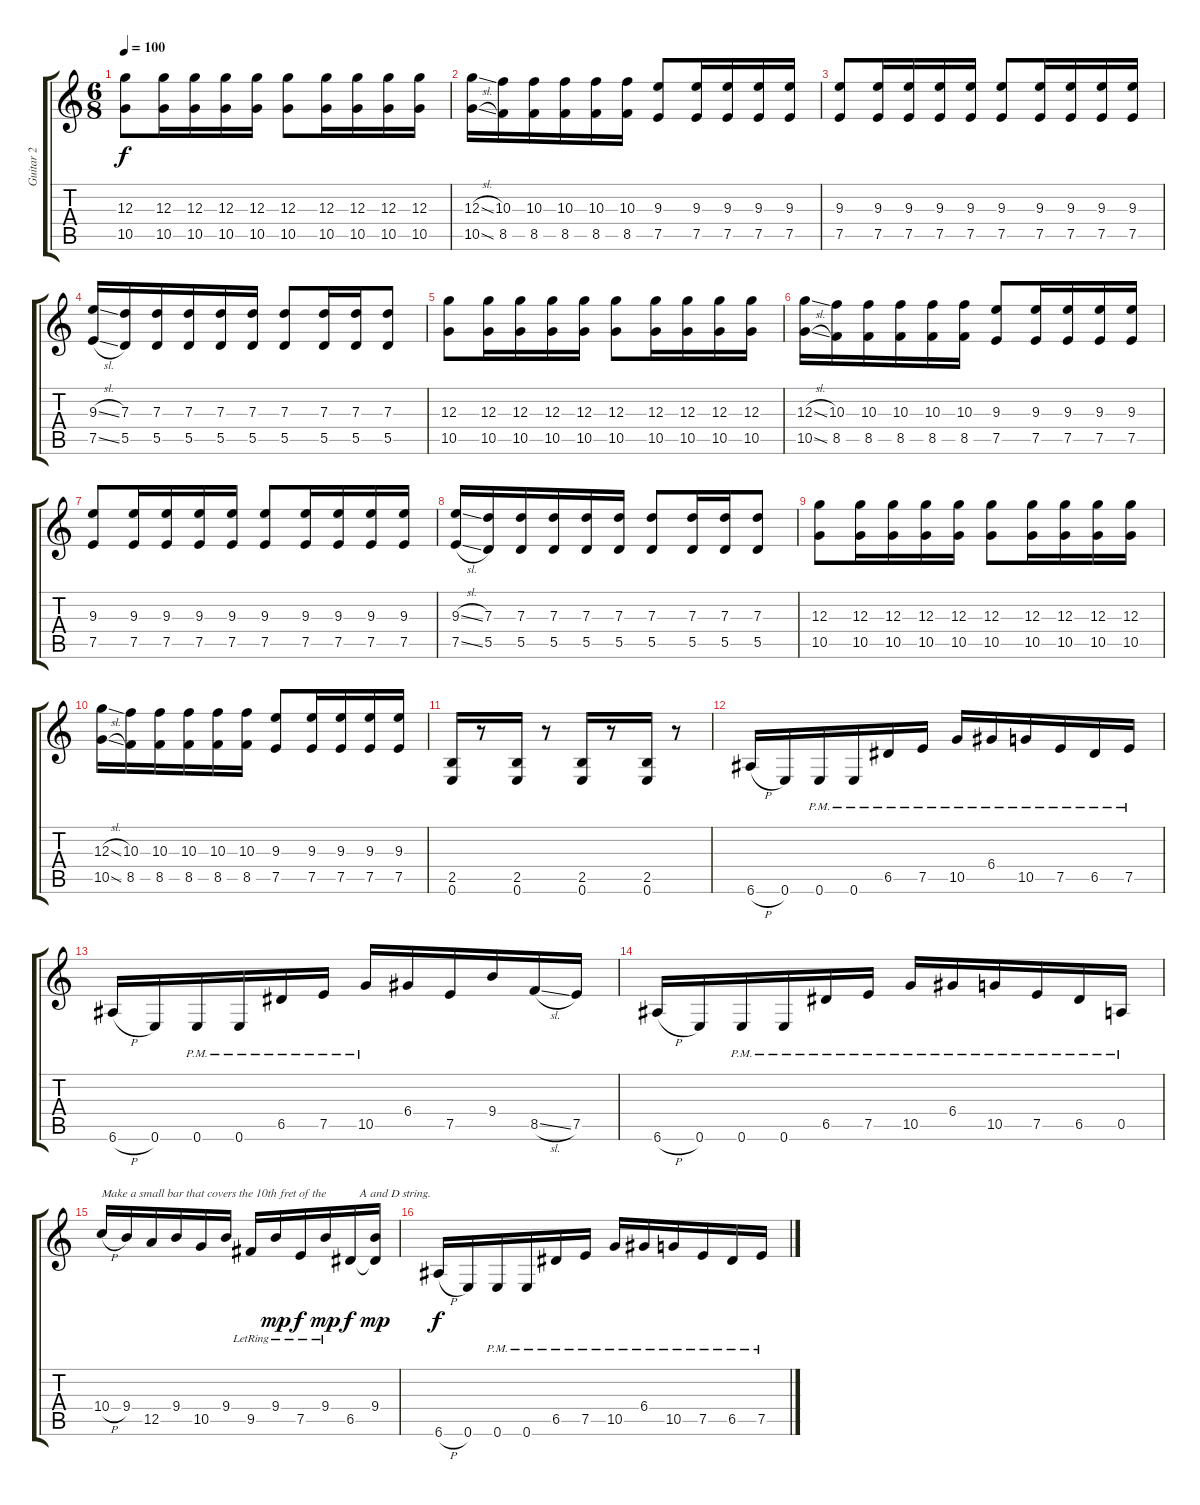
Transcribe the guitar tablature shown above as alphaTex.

\track ("Guitar 2" "Guitar 2") {instrument distortionguitar}
\staff {score tabs}
\tuning (E4 B3 G3 D3 A2 E2) {hide}
\ts (6 8)
\tempo 100
\clef g2
\ks c
(12.3 10.5).8{dy f} (12.3 10.5).16 (12.3 10.5).16 (12.3 10.5).16 (12.3 10.5).16 (12.3 10.5).8 (12.3 10.5).16 (12.3 10.5).16 (12.3 10.5).16 (12.3 10.5).16 |
(12.3{sl} 10.5{sl}).16 (10.3 8.5).16 (10.3 8.5).16 (10.3 8.5).16 (10.3 8.5).16 (10.3 8.5).16 (9.3 7.5).8 (9.3 7.5).16 (9.3 7.5).16 (9.3 7.5).16 (9.3 7.5).16 |
(9.3 7.5).8 (9.3 7.5).16 (9.3 7.5).16 (9.3 7.5).16 (9.3 7.5).16 (9.3 7.5).8 (9.3 7.5).16 (9.3 7.5).16 (9.3 7.5).16 (9.3 7.5).16 |
(9.3{sl} 7.5{sl}).16 (7.3 5.5).16 (7.3 5.5).16 (7.3 5.5).16 (7.3 5.5).16 (7.3 5.5).16 (7.3 5.5).8 (7.3 5.5).16 (7.3 5.5).16 (7.3 5.5).8 |
(12.3 10.5).8 (12.3 10.5).16 (12.3 10.5).16 (12.3 10.5).16 (12.3 10.5).16 (12.3 10.5).8 (12.3 10.5).16 (12.3 10.5).16 (12.3 10.5).16 (12.3 10.5).16 |
(12.3{sl} 10.5{sl}).16 (10.3 8.5).16 (10.3 8.5).16 (10.3 8.5).16 (10.3 8.5).16 (10.3 8.5).16 (9.3 7.5).8 (9.3 7.5).16 (9.3 7.5).16 (9.3 7.5).16 (9.3 7.5).16 |
(9.3 7.5).8 (9.3 7.5).16 (9.3 7.5).16 (9.3 7.5).16 (9.3 7.5).16 (9.3 7.5).8 (9.3 7.5).16 (9.3 7.5).16 (9.3 7.5).16 (9.3 7.5).16 |
(9.3{sl} 7.5{sl}).16 (7.3 5.5).16 (7.3 5.5).16 (7.3 5.5).16 (7.3 5.5).16 (7.3 5.5).16 (7.3 5.5).8 (7.3 5.5).16 (7.3 5.5).16 (7.3 5.5).8 |
(12.3 10.5).8 (12.3 10.5).16 (12.3 10.5).16 (12.3 10.5).16 (12.3 10.5).16 (12.3 10.5).8 (12.3 10.5).16 (12.3 10.5).16 (12.3 10.5).16 (12.3 10.5).16 |
(12.3{sl} 10.5{sl}).16 (10.3 8.5).16 (10.3 8.5).16 (10.3 8.5).16 (10.3 8.5).16 (10.3 8.5).16 (9.3 7.5).8 (9.3 7.5).16 (9.3 7.5).16 (9.3 7.5).16 (9.3 7.5).16 |
(2.5 0.6).16{volume 13 balance 11} r.8 (2.5 0.6).16 r.8 (2.5 0.6).16 r.8 (2.5 0.6).16 r.8 |
6.6{h}.16 0.6.16 0.6{pm}.16 0.6{pm}.16 6.5{pm}.16 7.5{pm}.16 10.5{pm}.16 6.4{pm}.16 10.5{pm}.16 7.5{pm}.16 6.5{pm}.16 7.5{pm}.16 |
6.6{h}.16 0.6.16 0.6{pm}.16 0.6{pm}.16 6.5{pm}.16 7.5{pm}.16 10.5{pm}.16 6.4.16 7.5.16 9.4.16 8.5{sl}.16 7.5.16 |
6.6{h}.16 0.6.16 0.6{pm}.16 0.6{pm}.16 6.5{pm}.16 7.5{pm}.16 10.5{pm}.16 6.4{pm}.16 10.5{pm}.16 7.5{pm}.16 6.5{pm}.16 0.5{pm}.16 |
10.4{h}.16{txt "Make a small bar that covers the 10th fret of the"} 9.4.16 12.5.16 9.4.16 10.5.16 9.4.16 9.5{lr}.16 9.4{lr}.16{dy mp} 7.5{lr}.16{dy f} 9.4{lr}.16{dy mp} 6.5.16{txt "   A and D string." dy f} (9.4 6.5{t}).16{dy mp} |
6.6{h}.16{dy f} 0.6.16 0.6{pm}.16 0.6{pm}.16 6.5{pm}.16 7.5{pm}.16 10.5{pm}.16 6.4{pm}.16 10.5{pm}.16 7.5{pm}.16 6.5{pm}.16 7.5{pm}.16
